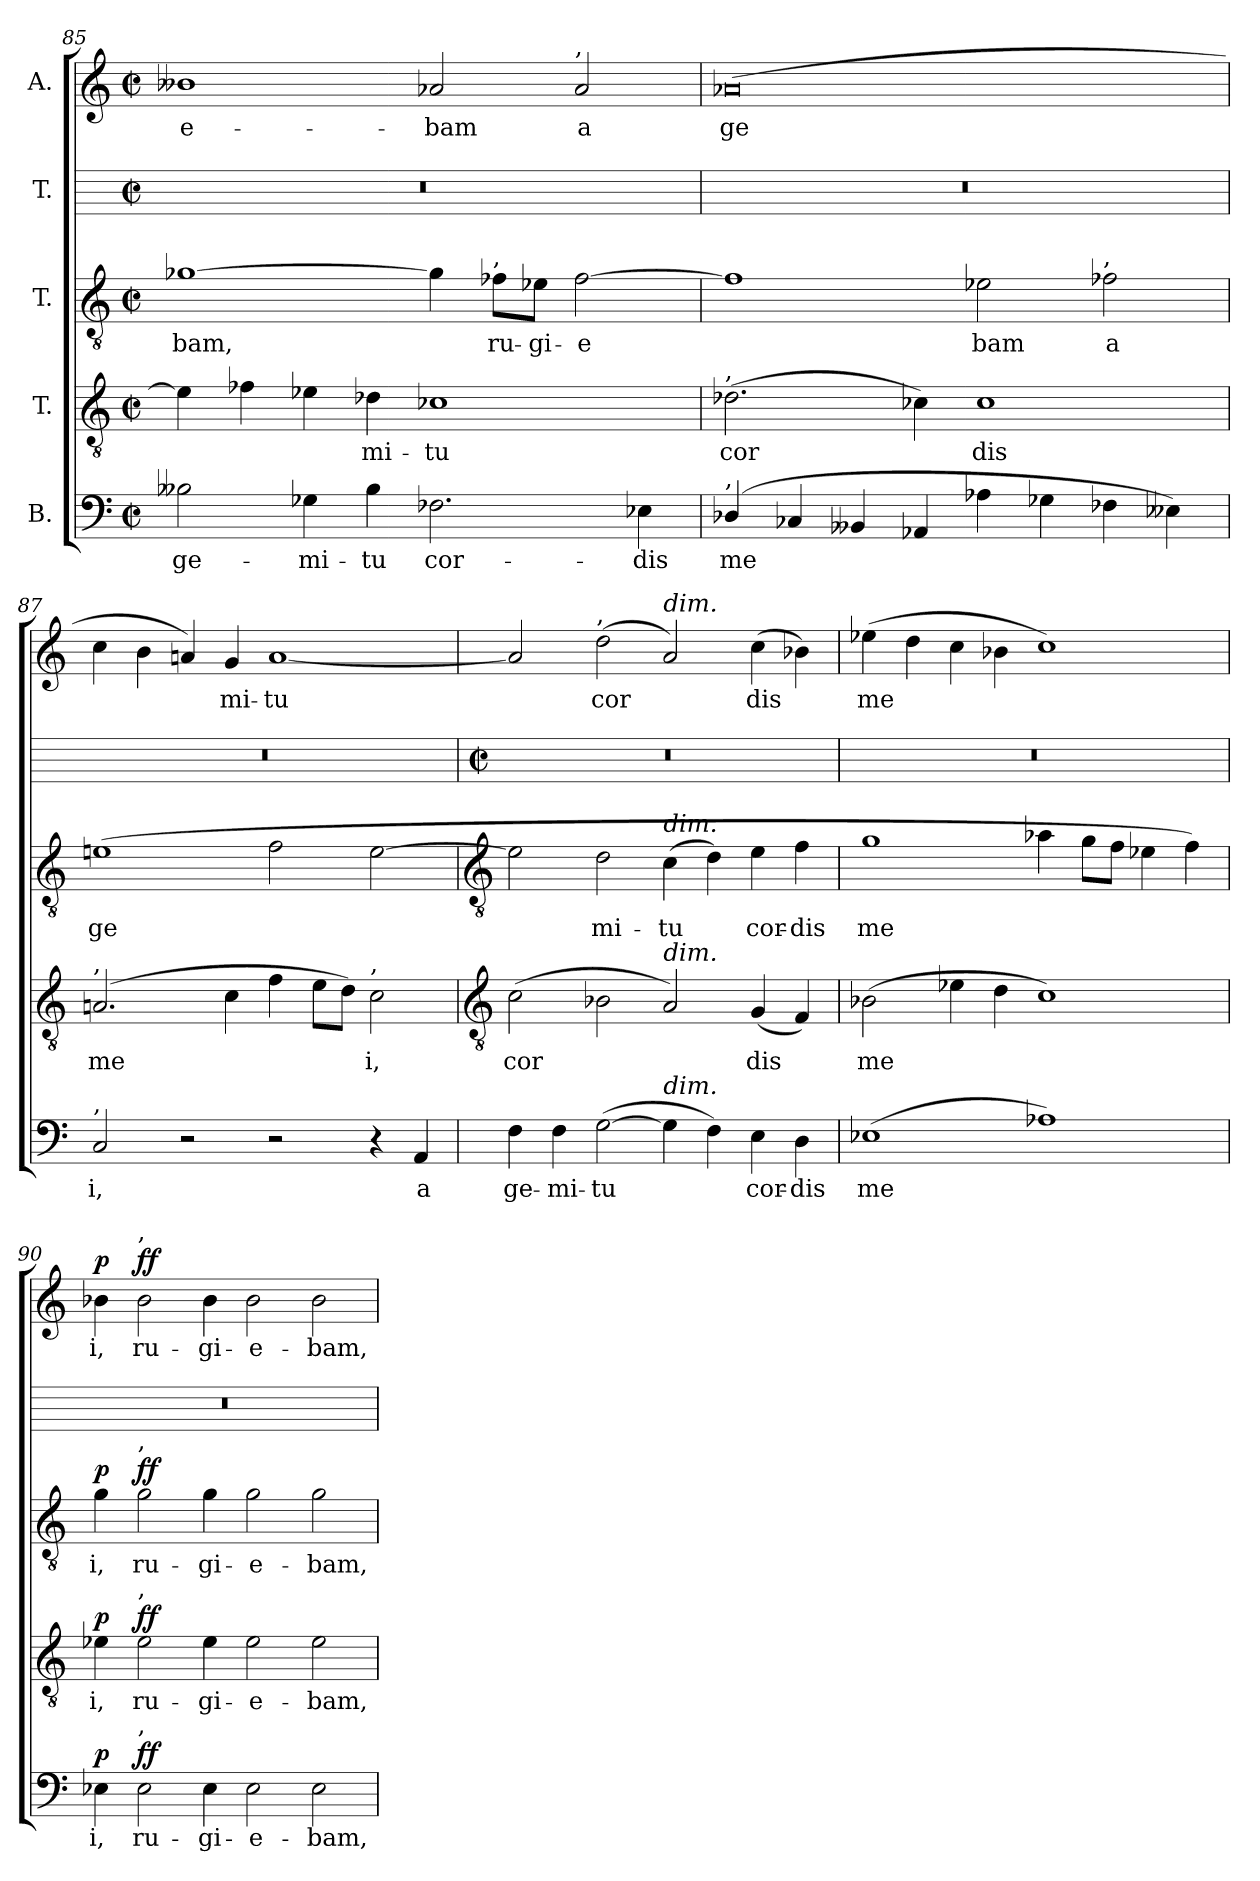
**kern	**text	**dynam	**kern	**text	**dynam	**kern	**text	**dynam	**kern	**kern	**text	**dynam
*part5	*part5	*part5	*part4	*part4	*part4	*part3	*part3	*part3	*part2	*part1	*part1	*part1
*staff5	*staff5	*staff5	*staff4	*staff4	*staff4	*staff3	*staff3	*staff3	*staff2	*staff1	*staff1	*staff1
*I"B.	*	*	*I"T.	*	*	*I"T.	*	*	*I"T.	*I"A.	*	*
!!LO:LB:g=z
*clefF4	*	*	*clefGv2	*	*	*clefGv2	*	*	*	*clefG2	*	*
*k[]	*	*	*k[]	*	*	*k[]	*	*	*	*k[]	*	*
*C:	*	*	*C:	*	*	*C:	*	*	*	*C:	*	*
*M4/2	*	*	*M4/2	*	*	*M4/2	*	*	*M4/2	*M4/2	*	*
*met(c|)	*	*	*met(c|)	*	*	*met(c|)	*	*	*met(c|)	*met(c|)	*	*
=85	=85	=85	=85	=85	=85	=85	=85	=85	=85	=85	=85	=85
!	!LO:LY:b	!	!	!	!	!	!LO:LY:b	!	!	!	!LO:LY:b	!
2B--X	ge-	.	4e-]	.	.	[1g-X	bam,	.	0r	1b--X	-e-	.
.	.	.	4f-X	.	.	.	.	.	.	.	.	.
!	!LO:LY:b	!	!	!	!	!	!	!	!	!	!	!
4G-X	-mi-	.	4e-	.	.	.	.	.	.	.	.	.
!	!LO:LY:b	!	!	!LO:LY:b	!	!	!	!	!	!	!	!
4B--	-tu	.	4d-X	mi-	.	.	.	.	.	.	.	.
!	!LO:LY:b	!	!	!LO:LY:b	!	!	!	!	!	!	!LO:LY:b	!
2.F-X	cor-	.	1c-X	-tu	.	4g-]	.	.	.	2a-X	-bam	.
!	!	!	!	!	!	!LO:TX:a:t=,	!	!	!	!	!	!
!	!	!	!	!	!	!	!LO:LY:b	!	!	!	!	!
.	.	.	.	.	.	8f-XL	ru-	.	.	.	.	.
!	!	!	!	!	!	!	!LO:LY:b	!	!	!	!	!
.	.	.	.	.	.	8e-XJ	-gi-	.	.	.	.	.
!	!	!	!	!	!	!	!	!	!	!LO:TX:a:t=,	!	!
!	!	!	!	!	!	!	!LO:LY:b	!	!	!	!LO:LY:b	!
.	.	.	.	.	.	[2f-	-e	.	.	2a-	a	.
!	!LO:LY:b	!	!	!	!	!	!	!	!	!	!	!
4E-X	-dis	.	.	.	.	.	.	.	.	.	.	.
=86	=86	=86	=86	=86	=86	=86	=86	=86	=86	=86	=86	=86
!	!	!	!LO:TX:a:t=,	!	!	!	!	!	!	!	!	!
!LO:TX:a:t=,	!	!	!	!	!	!	!	!	!	!	!	!
!	!LO:LY:b	!	!	!LO:LY:b	!	!	!	!	!	!	!LO:LY:b	!
(>4D-X/	me	.	(>2.d-X	cor	.	1f-]	.	.	0r	(>0a-X	ge	.
4C-X	.	.	.	.	.	.	.	.	.	.	.	.
4BB--X	.	.	.	.	.	.	.	.	.	.	.	.
4AA-X	.	.	4c-X)	.	.	.	.	.	.	.	.	.
!	!	!	!	!LO:LY:b	!	!	!LO:LY:b	!	!	!	!	!
4A-X	.	.	1c-	dis	.	2e-X	bam	.	.	.	.	.
4G-X	.	.	.	.	.	.	.	.	.	.	.	.
!	!	!	!	!	!	!LO:TX:a:t=,	!	!	!	!	!	!
!	!	!	!	!	!	!	!LO:LY:b	!	!	!	!	!
4F-X	.	.	.	.	.	2f-	a	.	.	.	.	.
4E--X)	.	.	.	.	.	.	.	.	.	.	.	.
=87	=87	=87	=87	=87	=87	=87	=87	=87	=87	=87	=87	=87
!	!	!	!LO:TX:a:t=,	!	!	!	!	!	!	!	!	!
!LO:TX:a:t=,	!	!	!	!	!	!	!	!	!	!	!	!
!	!LO:LY:b	!	!	!LO:LY:b	!	!	!LO:LY:b	!	!	!	!	!
2C	i,	.	(>2.An	me	.	(>1en	ge	.	0r	4cc	.	.
.	.	.	.	.	.	.	.	.	.	4b	.	.
2r	.	.	.	.	.	.	.	.	.	4an)	.	.
!	!	!	!	!	!	!	!	!	!	!	!LO:LY:b	!
.	.	.	4c	.	.	.	.	.	.	4g	mi-	.
!	!	!	!	!	!	!	!	!	!	!	!LO:LY:b	!
2r	.	.	4f	.	.	2f	.	.	.	[1a	-tu	.
.	.	.	8eL	.	.	.	.	.	.	.	.	.
.	.	.	8dJ)	.	.	.	.	.	.	.	.	.
!	!	!	!LO:TX:a:t=,	!	!	!	!	!	!	!	!	!
!	!	!	!	!LO:LY:b	!	!	!	!	!	!	!	!
4r	.	.	2c	i,	.	[2e	.	.	.	.	.	.
!	!LO:LY:b	!	!	!	!	!	!	!	!	!	!	!
4AA	a	.	.	.	.	.	.	.	.	.	.	.
!!LO:LB:g=z
=88	=88	=88	=88	=88	=88	=88	=88	=88	=88	=88	=88	=88
*	*	*	*clefGv2	*	*	*clefGv2	*	*	*	*	*	*
*	*	*	*	*	*	*	*	*	*M4/2	*	*	*
*	*	*	*	*	*	*	*	*	*met(c|)	*	*	*
!	!LO:LY:b	!	!	!LO:LY:b	!	!	!	!	!	!	!	!
4F	ge-	.	(>2c	cor	.	2e]	.	.	0r	2a]	.	.
!	!LO:LY:b	!	!	!	!	!	!	!	!	!	!	!
4F	-mi-	.	.	.	.	.	.	.	.	.	.	.
!	!	!	!	!	!	!	!	!	!	!LO:TX:a:t=,	!	!
!	!LO:LY:b	!	!	!	!	!	!LO:LY:b	!	!	!	!LO:LY:b	!
(>[2G	-tu	.	2B-X	.	.	2d	mi-	.	.	(>2dd	cor	.
!	!	!	!	!	!	!	!	!	!	!LO:TX:a:i:t=dim.	!	!
!	!	!	!	!	!	!LO:TX:a:i:t=dim.	!	!	!	!	!	!
!	!	!	!LO:TX:a:i:t=dim.	!	!	!	!	!	!	!	!	!
!LO:TX:a:i:t=dim.	!	!	!	!	!	!	!	!	!	!	!	!
!	!	!	!	!	!	!	!LO:LY:b	!	!	!	!	!
4G]	.	.	2A)	.	.	(>4c	-tu	.	.	2a)	.	.
4F)	.	.	.	.	.	4d)	.	.	.	.	.	.
!	!LO:LY:b	!	!	!LO:LY:b	!	!	!LO:LY:b	!	!	!	!LO:LY:b	!
4E	cor-	.	(<4G	dis	.	4e	cor-	.	.	(>4cc	dis	.
!	!LO:LY:b	!	!	!	!	!	!LO:LY:b	!	!	!	!	!
4D	-dis	.	4F)	.	.	4f	-dis	.	.	4b-X)	.	.
=89	=89	=89	=89	=89	=89	=89	=89	=89	=89	=89	=89	=89
!	!LO:LY:b	!	!	!LO:LY:b	!	!	!LO:LY:b	!	!	!	!LO:LY:b	!
(>1E-X	me	.	(>2B-X	me	.	1g	me	.	0r	(>4ee-X	me	.
.	.	.	.	.	.	.	.	.	.	4dd	.	.
.	.	.	4e-X	.	.	.	.	.	.	4cc	.	.
.	.	.	4d	.	.	.	.	.	.	4b-X	.	.
1A-X)	.	.	1c)	.	.	4a-X	.	.	.	1cc)	.	.
.	.	.	.	.	.	8gL	.	.	.	.	.	.
.	.	.	.	.	.	8fJ	.	.	.	.	.	.
.	.	.	.	.	.	4e-X	.	.	.	.	.	.
.	.	.	.	.	.	4f)	.	.	.	.	.	.
=90	=90	=90	=90	=90	=90	=90	=90	=90	=90	=90	=90	=90
!	!LO:LY:b	!LO:DY:a	!	!LO:LY:b	!LO:DY:a	!	!LO:LY:b	!LO:DY:a	!	!	!LO:LY:b	!LO:DY:a
4E-X	i,	p	4e-X	i,	p	4g	i,	p	0r	4b-X	i,	p
!	!	!	!	!	!	!	!	!	!	!LO:TX:a:t=,	!	!
!	!	!	!	!	!	!LO:TX:a:t=,	!	!	!	!	!	!
!	!	!	!LO:TX:a:t=,	!	!	!	!	!	!	!	!	!
!LO:TX:a:t=,	!	!	!	!	!	!	!	!	!	!	!	!
!	!LO:LY:b	!LO:DY:a	!	!LO:LY:b	!LO:DY:a	!	!LO:LY:b	!LO:DY:a	!	!	!LO:LY:b	!LO:DY:a
2E-	ru-	ff	2e-	ru-	ff	2g	ru-	ff	.	2b-	ru-	ff
!	!LO:LY:b	!	!	!LO:LY:b	!	!	!LO:LY:b	!	!	!	!LO:LY:b	!
4E-	-gi-	.	4e-	-gi-	.	4g	-gi-	.	.	4b-	-gi-	.
!	!LO:LY:b	!	!	!LO:LY:b	!	!	!LO:LY:b	!	!	!	!LO:LY:b	!
2E-	-e-	.	2e-	-e-	.	2g	-e-	.	.	2b-	-e-	.
!	!LO:LY:b	!	!	!LO:LY:b	!	!	!LO:LY:b	!	!	!	!LO:LY:b	!
2E-	-bam,	.	2e-	-bam,	.	2g	-bam,	.	.	2b-	-bam,	.
=	=	=	=	=	=	=	=	=	=	=	=	=
*-	*-	*-	*-	*-	*-	*-	*-	*-	*-	*-	*-	*-
